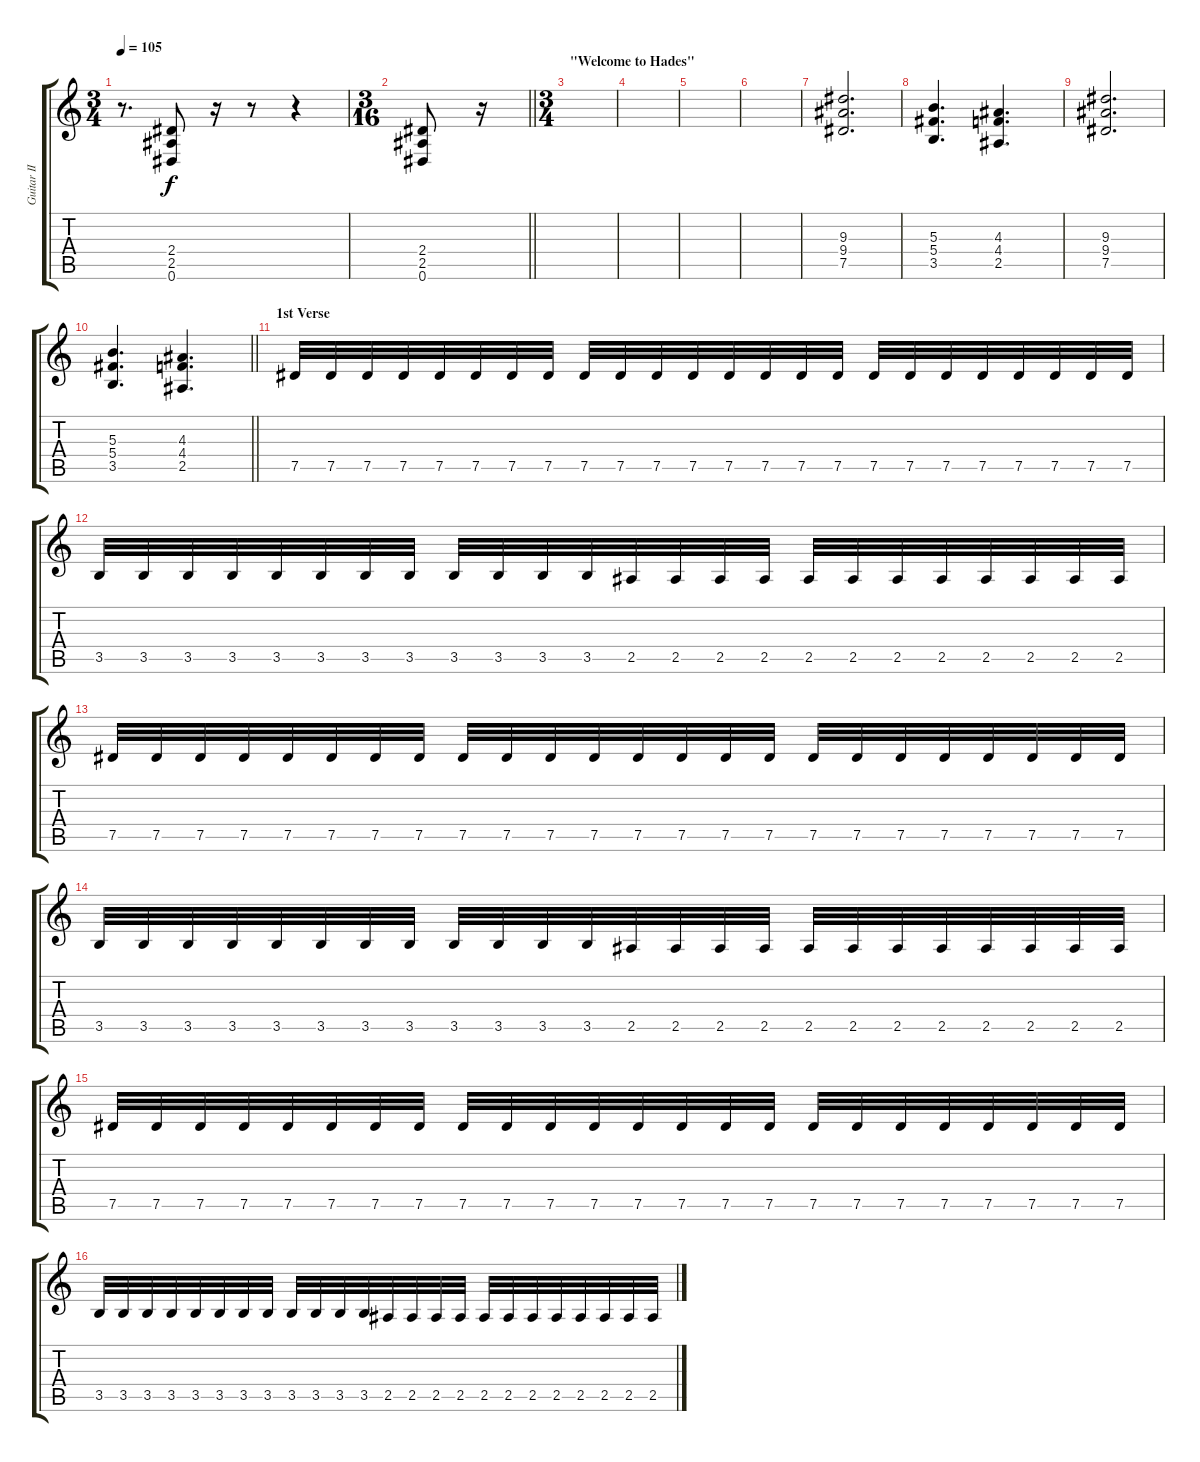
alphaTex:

\track ("Guitar II" "Guitar II") {instrument overdrivenguitar}
\staff {score tabs}
\tuning (Eb4 Bb3 Gb3 Db3 Ab2 Eb2) {hide}
\ts (3 4)
\tempo 105
\clef g2
\ks c
r.8{d dy f} (2.4 2.5 0.6).8 r.16 r.8 r.4 |
\ts (3 16)
\barLineRight lightlight
(2.4 2.5 0.6).8 r.16 |
\ts (3 4)
\section ("" "\"Welcome to Hades\"")
|
|
|
|
(9.3 9.4 7.5).2{d} |
(5.3 5.4 3.5).4{d} (4.3 4.4 2.5).4{d} |
(9.3 9.4 7.5).2{d} |
\barLineRight lightlight
(5.3 5.4 3.5).4{d} (4.3 4.4 2.5).4{d} |
\section ("" "1st Verse")
7.5.32 7.5.32 7.5.32 7.5.32 7.5.32 7.5.32 7.5.32 7.5.32 7.5.32 7.5.32 7.5.32 7.5.32 7.5.32 7.5.32 7.5.32 7.5.32 7.5.32 7.5.32 7.5.32 7.5.32 7.5.32 7.5.32 7.5.32 7.5.32 |
3.5.32 3.5.32 3.5.32 3.5.32 3.5.32 3.5.32 3.5.32 3.5.32 3.5.32 3.5.32 3.5.32 3.5.32 2.5.32 2.5.32 2.5.32 2.5.32 2.5.32 2.5.32 2.5.32 2.5.32 2.5.32 2.5.32 2.5.32 2.5.32 |
7.5.32 7.5.32 7.5.32 7.5.32 7.5.32 7.5.32 7.5.32 7.5.32 7.5.32 7.5.32 7.5.32 7.5.32 7.5.32 7.5.32 7.5.32 7.5.32 7.5.32 7.5.32 7.5.32 7.5.32 7.5.32 7.5.32 7.5.32 7.5.32 |
3.5.32 3.5.32 3.5.32 3.5.32 3.5.32 3.5.32 3.5.32 3.5.32 3.5.32 3.5.32 3.5.32 3.5.32 2.5.32 2.5.32 2.5.32 2.5.32 2.5.32 2.5.32 2.5.32 2.5.32 2.5.32 2.5.32 2.5.32 2.5.32 |
7.5.32 7.5.32 7.5.32 7.5.32 7.5.32 7.5.32 7.5.32 7.5.32 7.5.32 7.5.32 7.5.32 7.5.32 7.5.32 7.5.32 7.5.32 7.5.32 7.5.32 7.5.32 7.5.32 7.5.32 7.5.32 7.5.32 7.5.32 7.5.32 |
3.5.32 3.5.32 3.5.32 3.5.32 3.5.32 3.5.32 3.5.32 3.5.32 3.5.32 3.5.32 3.5.32 3.5.32 2.5.32 2.5.32 2.5.32 2.5.32 2.5.32 2.5.32 2.5.32 2.5.32 2.5.32 2.5.32 2.5.32 2.5.32
